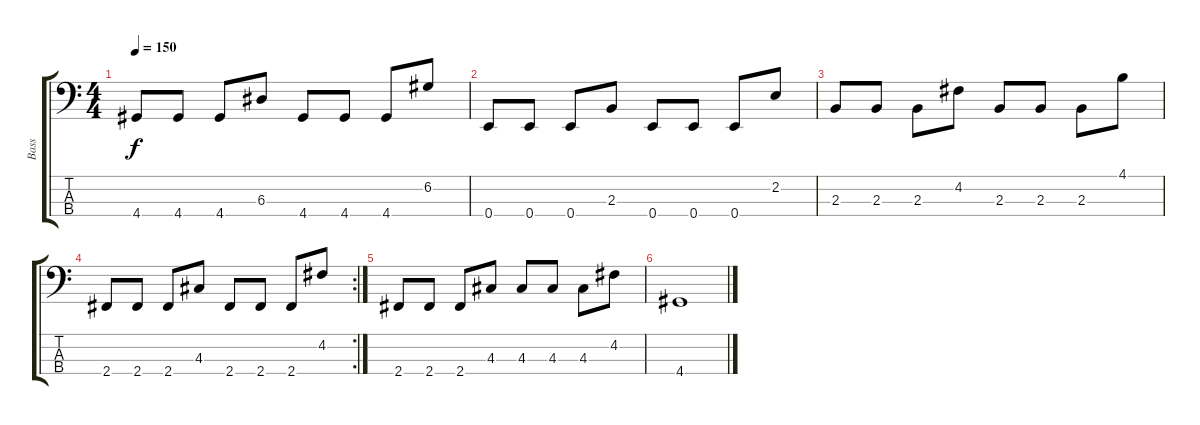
\track ("Bass" "Bass") {instrument electricbassfinger}
\staff {score tabs}
\tuning (G2 D2 A1 E1) {hide}
\ts (4 4)
\tempo 150
\clef f4
\ks c
4.4.8{dy f} 4.4.8 4.4.8 6.3.8 4.4.8 4.4.8 4.4.8 6.2.8 |
0.4.8 0.4.8 0.4.8 2.3.8 0.4.8 0.4.8 0.4.8 2.2.8 |
2.3.8 2.3.8 2.3.8 4.2.8 2.3.8 2.3.8 2.3.8 4.1.8 |
\rc 2
2.4.8 2.4.8 2.4.8 4.3.8 2.4.8 2.4.8 2.4.8 4.2.8 |
2.4.8 2.4.8 2.4.8 4.3.8 4.3.8 4.3.8 4.3.8 4.2.8 |
4.4.1
